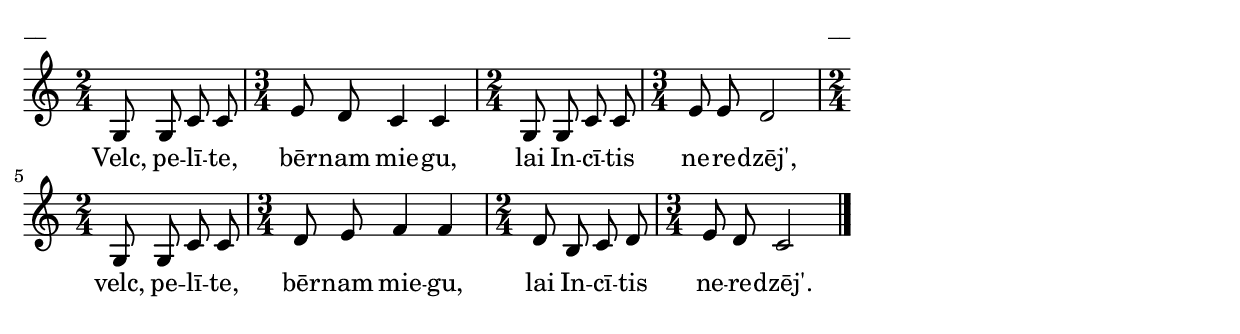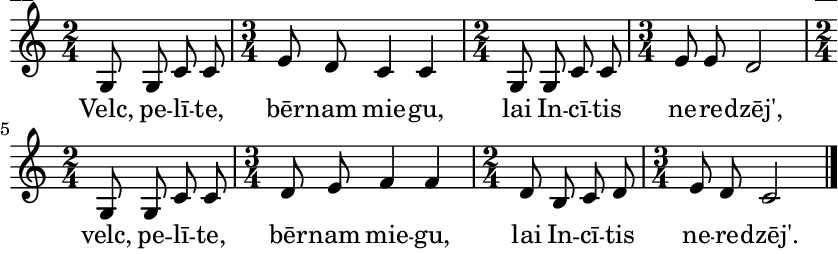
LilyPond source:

\version "2.13.18"
#(ly:set-option 'crop #t)

%\header {
%    title = "Velc, pelīte, bērnam miegu, lai Incītis neredzēj'"
%}
\paper {
line-width = 14\cm
left-margin = 0.4\cm
between-system-padding = 0.1\cm
between-system-space = 0.1\cm
}
\layout {
indent = #0
ragged-last = ##f
}


voiceA = \relative c' {
\clef "treble"
\key c \major
\time 2/4
g8 g c c |
\time3/4 
e8 d c4 c |
\time 2/4
g8 g c c |
\time3/4 
e8 e d2 |
\time 2/4
g,8 g c c |
\time3/4 
d8 e f4 f |
\time 2/4
d8 b c d |
\time3/4 
e8 d c2 |
\bar "|."
} 


lyricA = \lyricmode {
Velc, pe -- lī -- te, bēr -- nam mie -- gu, lai In -- cī -- tis ne -- re -- dzēj',
velc, pe -- lī -- te, bēr -- nam mie -- gu, lai In -- cī -- tis ne -- re -- dzēj'.
} 


fullScore = <<
\new Staff {
<<
\new Voice = "voiceA" { \oneVoice \autoBeamOff \voiceA }
\new Lyrics \lyricsto "voiceA" \lyricA
>>
}
>>

\score {
\fullScore
\header { piece = "__" opus = "__" }
}
\markup { \with-color #(x11-color 'white) \sans \smaller "__" }
\score {
\unfoldRepeats
\fullScore
\midi {
\context { \Staff \remove "Staff_performer" }
\context { \Voice \consists "Staff_performer" }
}
}



